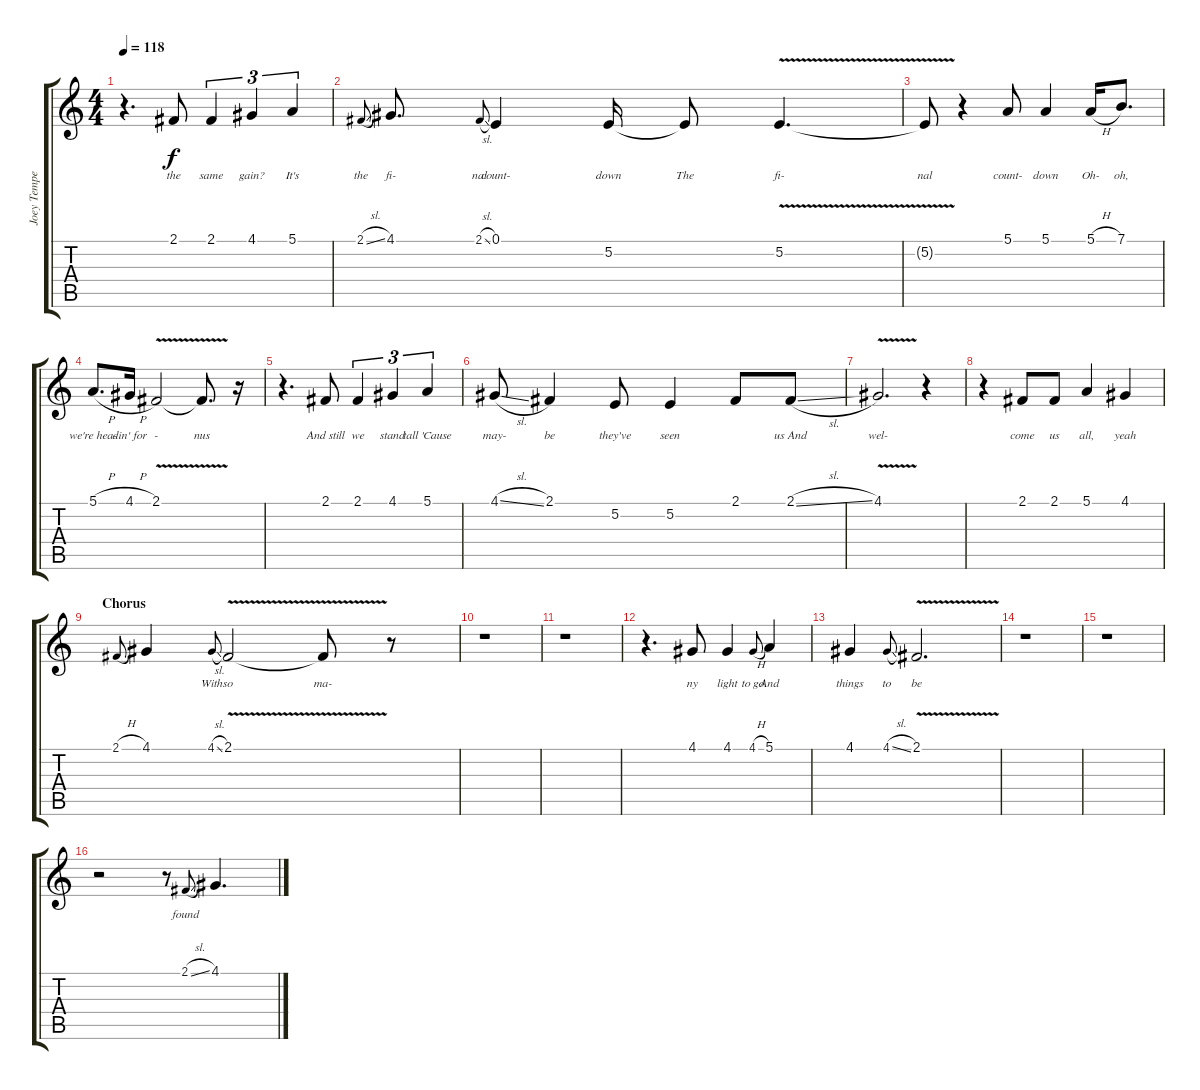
\track ("Joey Tempest - Lead Vocals" "Joey Tempe") {instrument clarinet}
\staff {score tabs}
\tuning (E4 B3 G3 D3 A2 E2) {hide}
\ts (4 4)
\tempo 118
\clef g2
\ks c
r.4{d dy f} 2.1.8{lyrics (0 "the") lyrics (1 "") lyrics (2 "") lyrics (3 "") lyrics (4 "")} 2.1.4{tu (3 2) lyrics (0 "same") lyrics (1 "") lyrics (2 "") lyrics (3 "") lyrics (4 "")} 4.1.4{tu (3 2) lyrics (0 "gain?") lyrics (1 "") lyrics (2 "") lyrics (3 "") lyrics (4 "")} 5.1.4{tu (3 2) lyrics (0 "It's") lyrics (1 "") lyrics (2 "") lyrics (3 "") lyrics (4 "")} |
2.1{sl}.8{lyrics (0 "the") lyrics (1 "") lyrics (2 "") lyrics (3 "") lyrics (4 "") gr onbeat} 4.1.8{d lyrics (0 "fi-") lyrics (1 "") lyrics (2 "") lyrics (3 "") lyrics (4 "")} 2.1{sl}.8{lyrics (0 "nal") lyrics (1 "") lyrics (2 "") lyrics (3 "") lyrics (4 "") gr onbeat} 0.1.4{lyrics (0 "count-") lyrics (1 "") lyrics (2 "") lyrics (3 "") lyrics (4 "")} 5.2.16{lyrics (0 "down") lyrics (1 "") lyrics (2 "") lyrics (3 "") lyrics (4 "")} 5.2{t}.8{lyrics (0 "The") lyrics (1 "") lyrics (2 "") lyrics (3 "") lyrics (4 "")} 5.2{v}.4{d lyrics (0 "fi-") lyrics (1 "") lyrics (2 "") lyrics (3 "") lyrics (4 "")} |
5.2{t}.8{lyrics (0 "nal") lyrics (1 "") lyrics (2 "") lyrics (3 "") lyrics (4 "")} r.4 5.1.8{lyrics (0 "count-") lyrics (1 "") lyrics (2 "") lyrics (3 "") lyrics (4 "")} 5.1.4{lyrics (0 "down") lyrics (1 "") lyrics (2 "") lyrics (3 "") lyrics (4 "")} 5.1{h}.16{lyrics (0 "Oh-") lyrics (1 "") lyrics (2 "") lyrics (3 "") lyrics (4 "")} 7.1.8{d lyrics (0 "oh,") lyrics (1 "") lyrics (2 "") lyrics (3 "") lyrics (4 "")} |
5.1{h}.8{d lyrics (0 "we're hea-") lyrics (1 "") lyrics (2 "") lyrics (3 "") lyrics (4 "")} 4.1{h}.16{lyrics (0 "din' for") lyrics (1 "") lyrics (2 "") lyrics (3 "") lyrics (4 "")} 2.1{v}.2{lyrics (0 "-") lyrics (1 "") lyrics (2 "") lyrics (3 "") lyrics (4 "")} 2.1{t}.8{d lyrics (0 "nus") lyrics (1 "") lyrics (2 "") lyrics (3 "") lyrics (4 "")} r.16 |
r.4{d} 2.1.8{lyrics (0 "And still") lyrics (1 "") lyrics (2 "") lyrics (3 "") lyrics (4 "")} 2.1.4{tu (3 2) lyrics (0 "we") lyrics (1 "") lyrics (2 "") lyrics (3 "") lyrics (4 "")} 4.1.4{tu (3 2) lyrics (0 "stand  ") lyrics (1 "") lyrics (2 "") lyrics (3 "") lyrics (4 "")} 5.1.4{tu (3 2) lyrics (0 "tall 'Cause") lyrics (1 "") lyrics (2 "") lyrics (3 "") lyrics (4 "")} |
4.1{sl}.8{lyrics (0 "may-") lyrics (1 "") lyrics (2 "") lyrics (3 "") lyrics (4 "")} 2.1.4{lyrics (0 "be") lyrics (1 "") lyrics (2 "") lyrics (3 "") lyrics (4 "")} 5.2.8{lyrics (0 "they've") lyrics (1 "") lyrics (2 "") lyrics (3 "") lyrics (4 "")} 5.2.4{lyrics (0 "seen") lyrics (1 "") lyrics (2 "") lyrics (3 "") lyrics (4 "")} 2.1.8{lyrics (0 " ") lyrics (1 "") lyrics (2 "") lyrics (3 "") lyrics (4 "")} 2.1{sl}.8{lyrics (0 "us And") lyrics (1 "") lyrics (2 "") lyrics (3 "") lyrics (4 "")} |
4.1{v}.2{d lyrics (0 "wel-") lyrics (1 "") lyrics (2 "") lyrics (3 "") lyrics (4 "")} r.4 |
r.4 2.1.8{lyrics (0 "come") lyrics (1 "") lyrics (2 "") lyrics (3 "") lyrics (4 "")} 2.1.8{lyrics (0 "us") lyrics (1 "") lyrics (2 "") lyrics (3 "") lyrics (4 "")} 5.1.4{lyrics (0 "all,") lyrics (1 "") lyrics (2 "") lyrics (3 "") lyrics (4 "")} 4.1.4{lyrics (0 "yeah") lyrics (1 "") lyrics (2 "") lyrics (3 "") lyrics (4 "")} |
\section ("" "Chorus")
2.1{h}.8{lyrics (0 " ") lyrics (1 "") lyrics (2 "") lyrics (3 "") lyrics (4 "") gr onbeat} 4.1.4{lyrics (0 " ") lyrics (1 "") lyrics (2 "") lyrics (3 "") lyrics (4 "")} 4.1{sl}.8{lyrics (0 "With") lyrics (1 "") lyrics (2 "") lyrics (3 "") lyrics (4 "") gr onbeat} 2.1{v}.2{lyrics (0 "so") lyrics (1 "") lyrics (2 "") lyrics (3 "") lyrics (4 "")} 2.1{t}.8{lyrics (0 "ma-") lyrics (1 "") lyrics (2 "") lyrics (3 "") lyrics (4 "")} r.8 |
r.1 |
r.1 |
r.4{d} 4.1.8{lyrics (0 "ny") lyrics (1 "") lyrics (2 "") lyrics (3 "") lyrics (4 "")} 4.1.4{lyrics (0 "light") lyrics (1 "") lyrics (2 "") lyrics (3 "") lyrics (4 "")} 4.1{h}.8{lyrics (0 "to go") lyrics (1 "") lyrics (2 "") lyrics (3 "") lyrics (4 "") gr onbeat} 5.1.4{lyrics (0 "And") lyrics (1 "") lyrics (2 "") lyrics (3 "") lyrics (4 "")} |
4.1.4{lyrics (0 "things") lyrics (1 "") lyrics (2 "") lyrics (3 "") lyrics (4 "")} 4.1{sl}.8{lyrics (0 "to") lyrics (1 "") lyrics (2 "") lyrics (3 "") lyrics (4 "") gr onbeat} 2.1{v}.2{d lyrics (0 "be") lyrics (1 "") lyrics (2 "") lyrics (3 "") lyrics (4 "")} |
r.1 |
r.1 |
r.2 r.8 2.1{sl}.8{lyrics (0 "found  ") lyrics (1 "") lyrics (2 "") lyrics (3 "") lyrics (4 "") gr onbeat} 4.1{h}.4{d lyrics (0 " ") lyrics (1 "") lyrics (2 "") lyrics (3 "") lyrics (4 "")}
